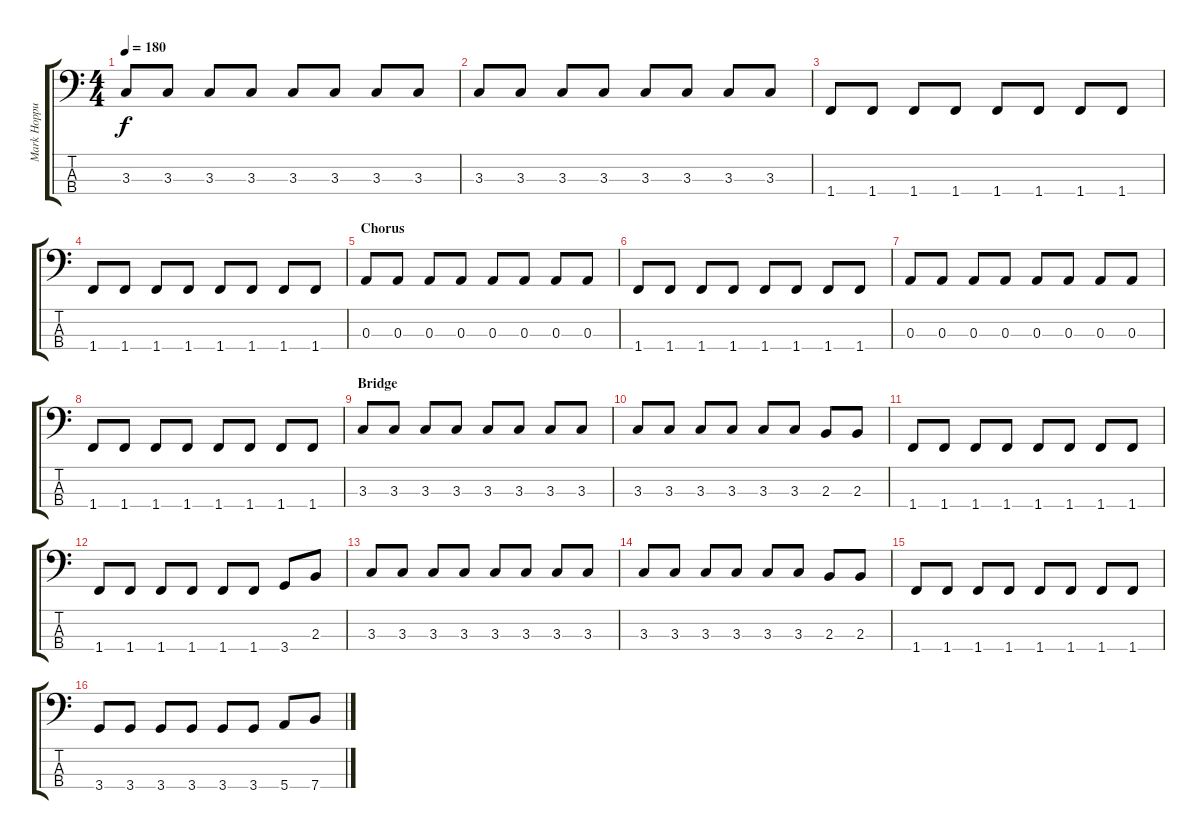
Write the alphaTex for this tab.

\track ("Mark Hoppus" "Mark Hoppu") {instrument electricbasspick}
\staff {score tabs}
\tuning (G2 D2 A1 E1) {hide}
\ts (4 4)
\tempo 180
\clef f4
\ks c
3.3.8{dy f} 3.3.8 3.3.8 3.3.8 3.3.8 3.3.8 3.3.8 3.3.8 |
3.3.8 3.3.8 3.3.8 3.3.8 3.3.8 3.3.8 3.3.8 3.3.8 |
1.4.8 1.4.8 1.4.8 1.4.8 1.4.8 1.4.8 1.4.8 1.4.8 |
1.4.8 1.4.8 1.4.8 1.4.8 1.4.8 1.4.8 1.4.8 1.4.8 |
\section ("" "Chorus")
0.3.8 0.3.8 0.3.8 0.3.8 0.3.8 0.3.8 0.3.8 0.3.8 |
1.4.8 1.4.8 1.4.8 1.4.8 1.4.8 1.4.8 1.4.8 1.4.8 |
0.3.8 0.3.8 0.3.8 0.3.8 0.3.8 0.3.8 0.3.8 0.3.8 |
1.4.8 1.4.8 1.4.8 1.4.8 1.4.8 1.4.8 1.4.8 1.4.8 |
\section ("" "Bridge")
3.3.8 3.3.8 3.3.8 3.3.8 3.3.8 3.3.8 3.3.8 3.3.8 |
3.3.8 3.3.8 3.3.8 3.3.8 3.3.8 3.3.8 2.3.8 2.3.8 |
1.4.8 1.4.8 1.4.8 1.4.8 1.4.8 1.4.8 1.4.8 1.4.8 |
1.4.8 1.4.8 1.4.8 1.4.8 1.4.8 1.4.8 3.4.8 2.3.8 |
3.3.8 3.3.8 3.3.8 3.3.8 3.3.8 3.3.8 3.3.8 3.3.8 |
3.3.8 3.3.8 3.3.8 3.3.8 3.3.8 3.3.8 2.3.8 2.3.8 |
1.4.8 1.4.8 1.4.8 1.4.8 1.4.8 1.4.8 1.4.8 1.4.8 |
3.4.8 3.4.8 3.4.8 3.4.8 3.4.8 3.4.8 5.4.8 7.4.8
